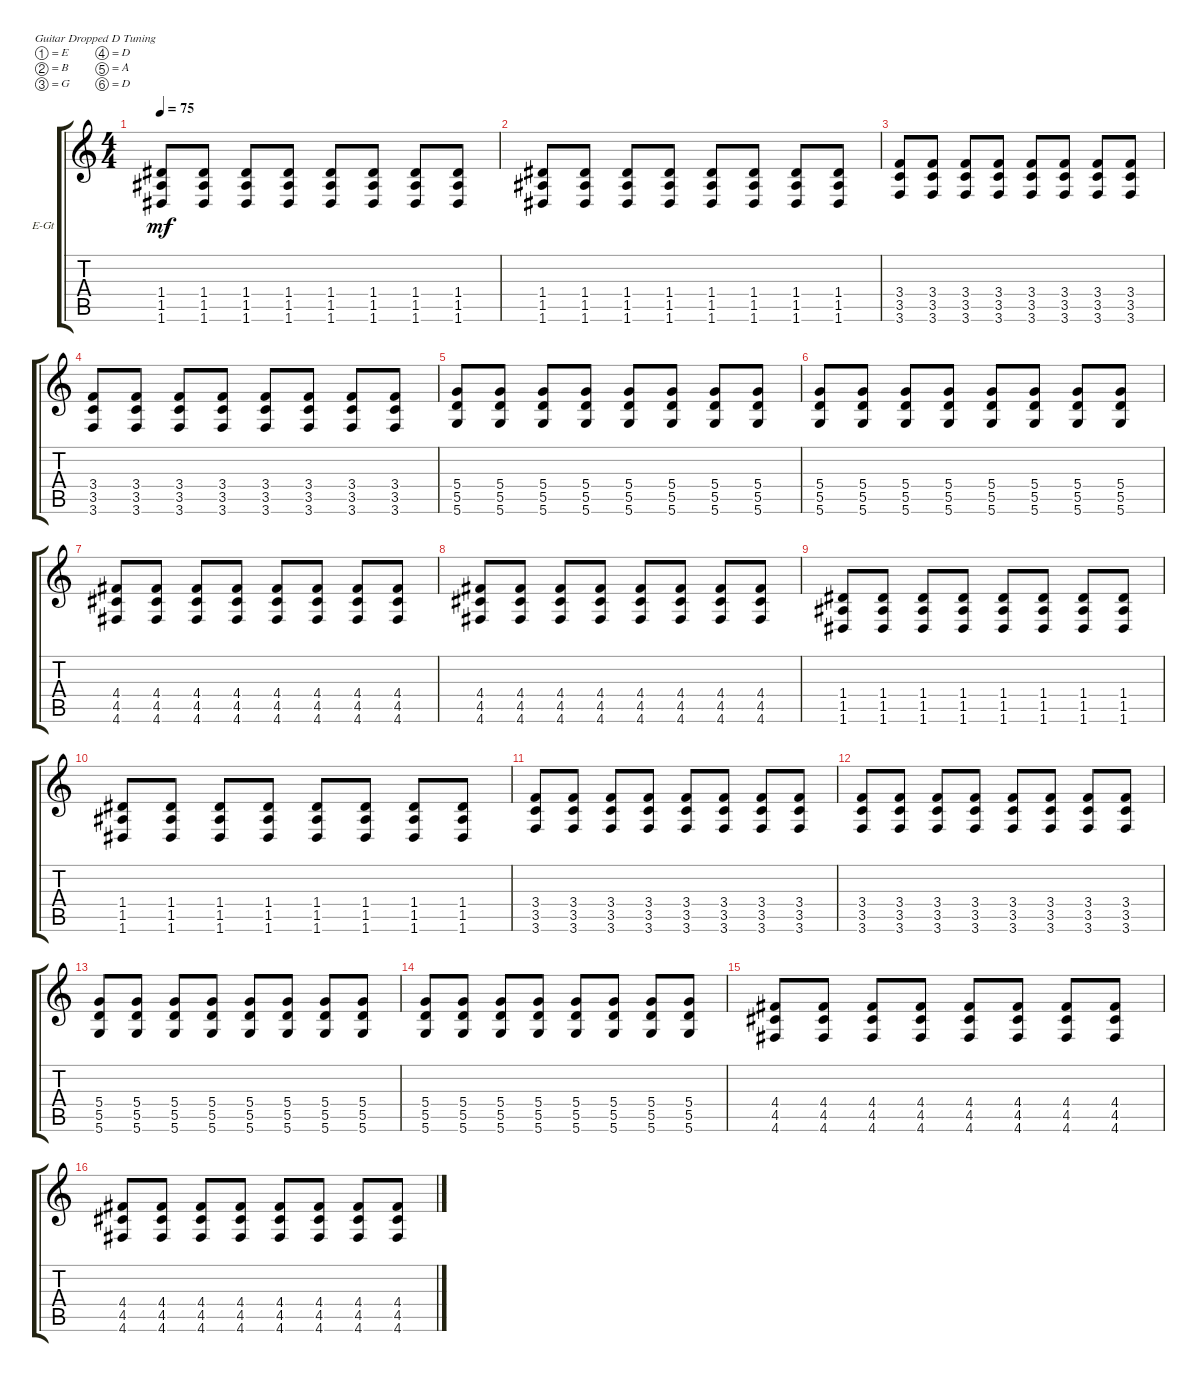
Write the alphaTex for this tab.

\defaultSystemsLayout 4
\bracketExtendMode groupsimilarinstruments
\firstSystemTrackNameOrientation horizontal
\otherSystemsTrackNameOrientation horizontal
\track ("Electric Guitar" "E-Gt") {instrument distortionguitar}
\staff {score tabs}
\tuning (E4 B3 G3 D3 A2 D2)
\ts (4 4)
\tempo 75
\clef g2
\ks c
(1.6 1.5 1.4).8{dy mf} (1.6 1.5 1.4).8 (1.6 1.5 1.4).8 (1.6 1.5 1.4).8 (1.6 1.5 1.4).8 (1.6 1.5 1.4).8 (1.6 1.5 1.4).8 (1.6 1.5 1.4).8 |
(1.6 1.5 1.4).8 (1.6 1.5 1.4).8 (1.6 1.5 1.4).8 (1.6 1.5 1.4).8 (1.6 1.5 1.4).8 (1.6 1.5 1.4).8 (1.6 1.5 1.4).8 (1.6 1.5 1.4).8 |
(3.6 3.5 3.4).8 (3.6 3.5 3.4).8 (3.6 3.5 3.4).8 (3.6 3.5 3.4).8 (3.6 3.5 3.4).8 (3.6 3.5 3.4).8 (3.6 3.5 3.4).8 (3.6 3.5 3.4).8 |
(3.6 3.5 3.4).8 (3.6 3.5 3.4).8 (3.6 3.5 3.4).8 (3.6 3.5 3.4).8 (3.6 3.5 3.4).8 (3.6 3.5 3.4).8 (3.6 3.5 3.4).8 (3.6 3.5 3.4).8 |
(5.6 5.5 5.4).8 (5.6 5.5 5.4).8 (5.6 5.5 5.4).8 (5.6 5.5 5.4).8 (5.6 5.5 5.4).8 (5.6 5.5 5.4).8 (5.6 5.5 5.4).8 (5.6 5.5 5.4).8 |
(5.6 5.5 5.4).8 (5.6 5.5 5.4).8 (5.6 5.5 5.4).8 (5.6 5.5 5.4).8 (5.6 5.5 5.4).8 (5.6 5.5 5.4).8 (5.6 5.5 5.4).8 (5.6 5.5 5.4).8 |
(4.6 4.5 4.4).8 (4.6 4.5 4.4).8 (4.6 4.5 4.4).8 (4.6 4.5 4.4).8 (4.6 4.5 4.4).8 (4.6 4.5 4.4).8 (4.6 4.5 4.4).8 (4.6 4.5 4.4).8 |
(4.6 4.5 4.4).8 (4.6 4.5 4.4).8 (4.6 4.5 4.4).8 (4.6 4.5 4.4).8 (4.6 4.5 4.4).8 (4.6 4.5 4.4).8 (4.6 4.5 4.4).8 (4.6 4.5 4.4).8 |
(1.6 1.5 1.4).8 (1.6 1.5 1.4).8 (1.6 1.5 1.4).8 (1.6 1.5 1.4).8 (1.6 1.5 1.4).8 (1.6 1.5 1.4).8 (1.6 1.5 1.4).8 (1.6 1.5 1.4).8 |
(1.6 1.5 1.4).8 (1.6 1.5 1.4).8 (1.6 1.5 1.4).8 (1.6 1.5 1.4).8 (1.6 1.5 1.4).8 (1.6 1.5 1.4).8 (1.6 1.5 1.4).8 (1.6 1.5 1.4).8 |
(3.6 3.5 3.4).8 (3.6 3.5 3.4).8 (3.6 3.5 3.4).8 (3.6 3.5 3.4).8 (3.6 3.5 3.4).8 (3.6 3.5 3.4).8 (3.6 3.5 3.4).8 (3.6 3.5 3.4).8 |
(3.6 3.5 3.4).8 (3.6 3.5 3.4).8 (3.6 3.5 3.4).8 (3.6 3.5 3.4).8 (3.6 3.5 3.4).8 (3.6 3.5 3.4).8 (3.6 3.5 3.4).8 (3.6 3.5 3.4).8 |
(5.6 5.5 5.4).8 (5.6 5.5 5.4).8 (5.6 5.5 5.4).8 (5.6 5.5 5.4).8 (5.6 5.5 5.4).8 (5.6 5.5 5.4).8 (5.6 5.5 5.4).8 (5.6 5.5 5.4).8 |
(5.6 5.5 5.4).8 (5.6 5.5 5.4).8 (5.6 5.5 5.4).8 (5.6 5.5 5.4).8 (5.6 5.5 5.4).8 (5.6 5.5 5.4).8 (5.6 5.5 5.4).8 (5.6 5.5 5.4).8 |
(4.6 4.5 4.4).8 (4.6 4.5 4.4).8 (4.6 4.5 4.4).8 (4.6 4.5 4.4).8 (4.6 4.5 4.4).8 (4.6 4.5 4.4).8 (4.6 4.5 4.4).8 (4.6 4.5 4.4).8 |
(4.6 4.5 4.4).8 (4.6 4.5 4.4).8 (4.6 4.5 4.4).8 (4.6 4.5 4.4).8 (4.6 4.5 4.4).8 (4.6 4.5 4.4).8 (4.6 4.5 4.4).8 (4.6 4.5 4.4).8
